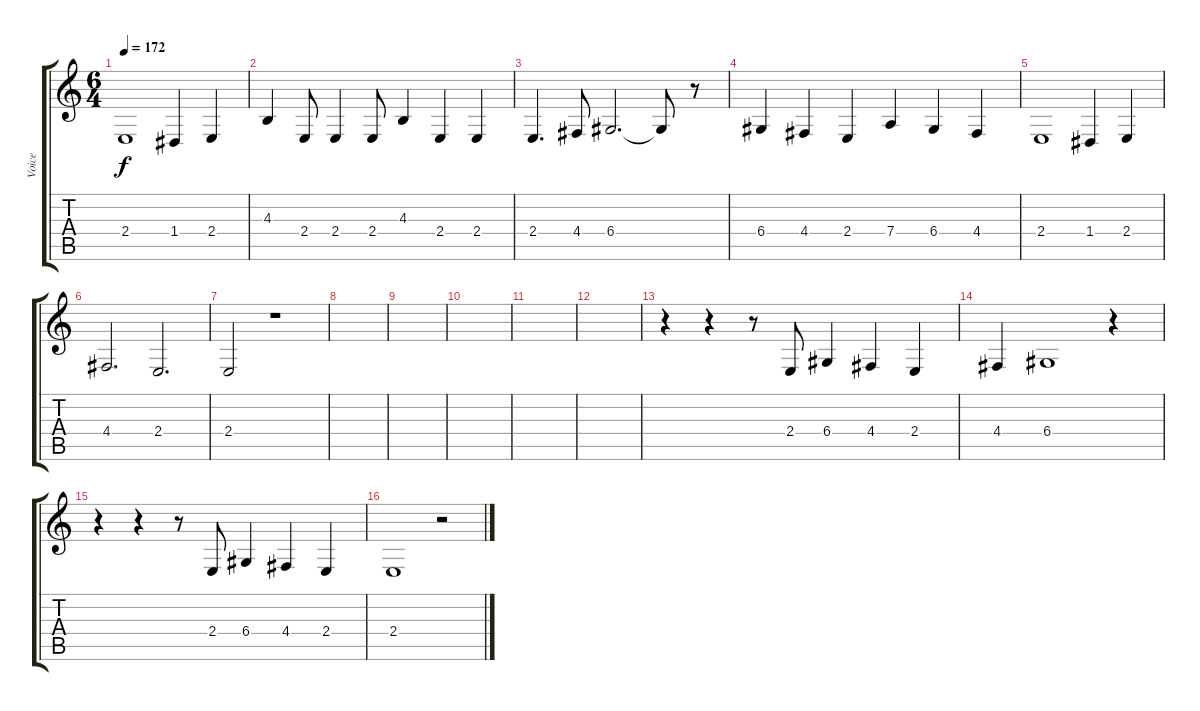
\track ("Voice" "Voice") {instrument cello}
\staff {score tabs}
\tuning (E4 B3 G3 D3 A2 E2) {hide}
\ts (6 4)
\tempo 172
\clef g2
\ks c
2.4.1{dy f} 1.4.4 2.4.4 |
4.3.4 2.4.8 2.4.4 2.4.8 4.3.4 2.4.4 2.4.4 |
2.4.4{d} 4.4.8 6.4.2{d} 6.4{t}.8 r.8 |
6.4.4 4.4.4 2.4.4 7.4.4 6.4.4 4.4.4 |
2.4.1 1.4.4 2.4.4 |
4.4.2{d} 2.4.2{d} |
2.4.2 r.1 |
|
|
|
|
|
r.4 r.4 r.8 2.4.8 6.4.4 4.4.4 2.4.4 |
4.4.4 6.4.1 r.4 |
r.4 r.4 r.8 2.4.8 6.4.4 4.4.4 2.4.4 |
2.4.1 r.2
